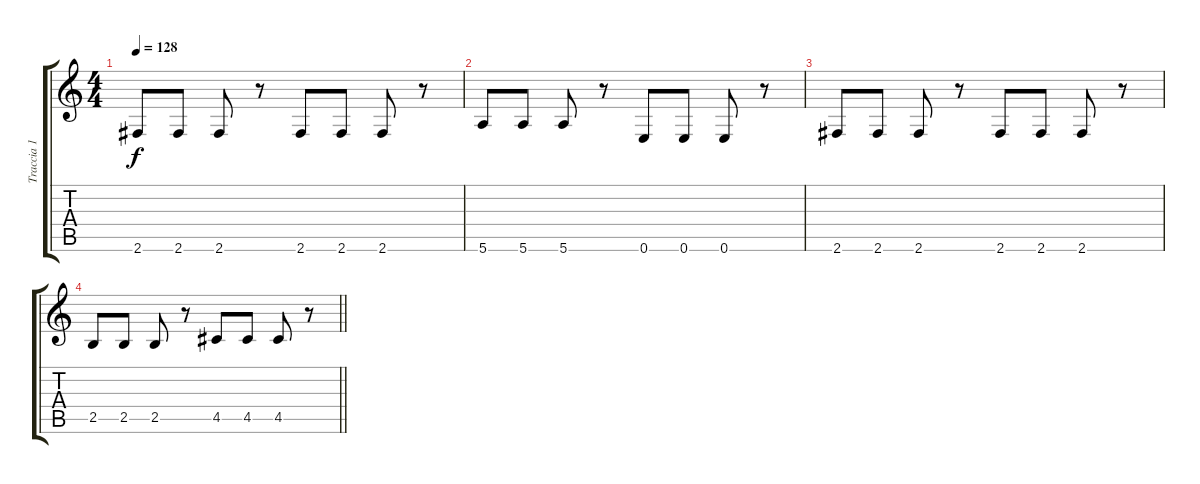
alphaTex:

\track ("Traccia 1" "Traccia 1") {instrument electricbasspick}
\staff {score tabs}
\tuning (E4 B3 G3 D3 A2 E2) {hide}
\ts (4 4)
\tempo 128
\clef g2
\ks c
2.6.8{dy f} 2.6.8 2.6.8 r.8 2.6.8 2.6.8 2.6.8 r.8 |
5.6.8 5.6.8 5.6.8 r.8 0.6.8 0.6.8 0.6.8 r.8 |
2.6.8 2.6.8 2.6.8 r.8 2.6.8 2.6.8 2.6.8 r.8 |
\barLineRight lightlight
2.5.8 2.5.8 2.5.8 r.8 4.5.8 4.5.8 4.5.8 r.8
